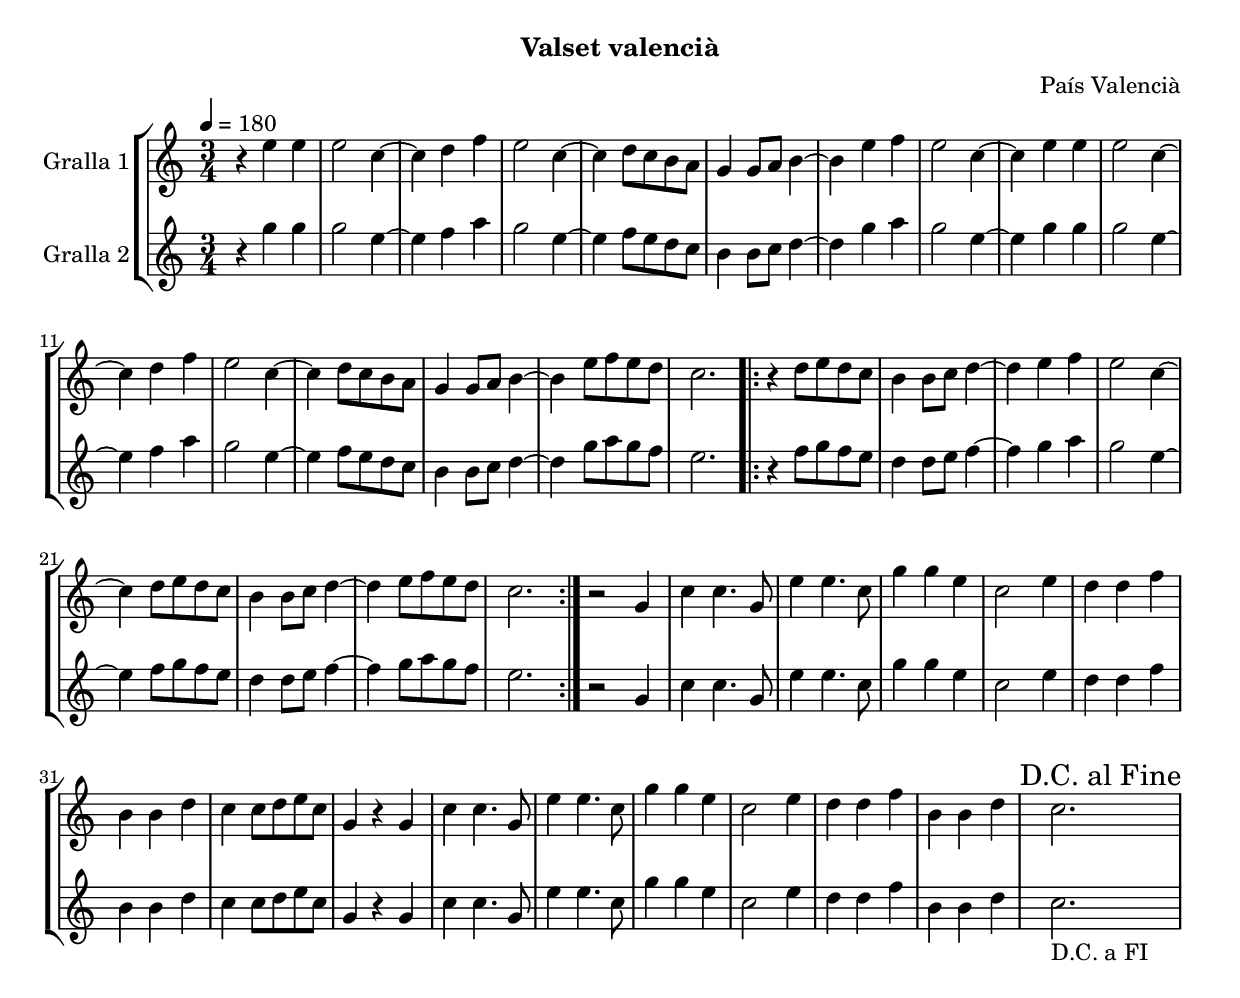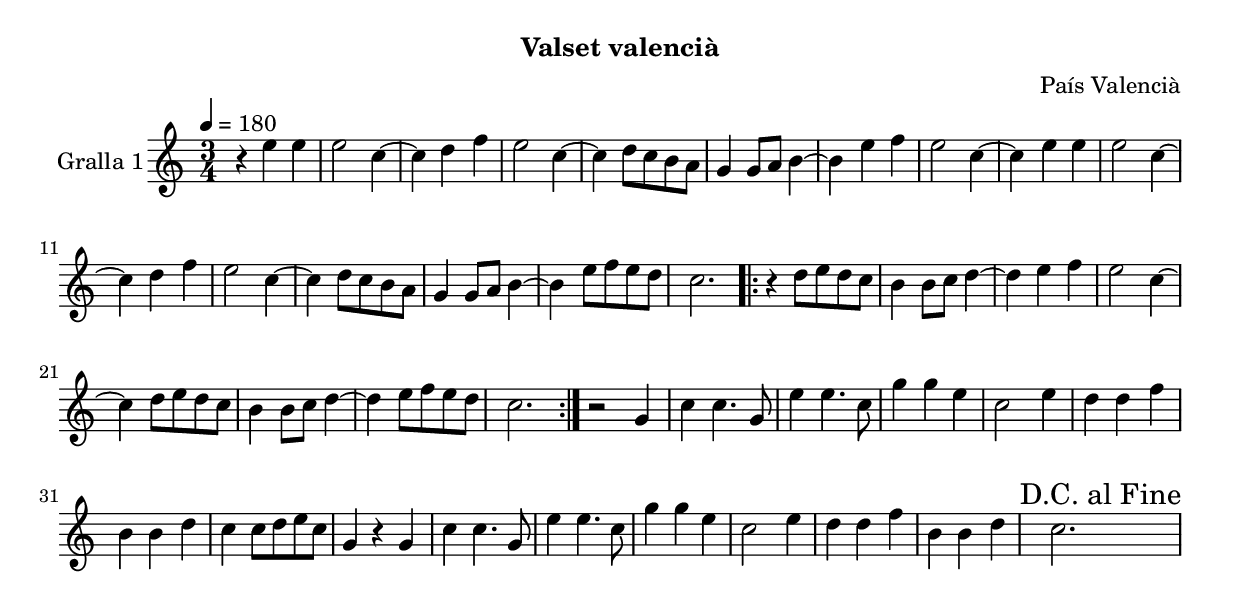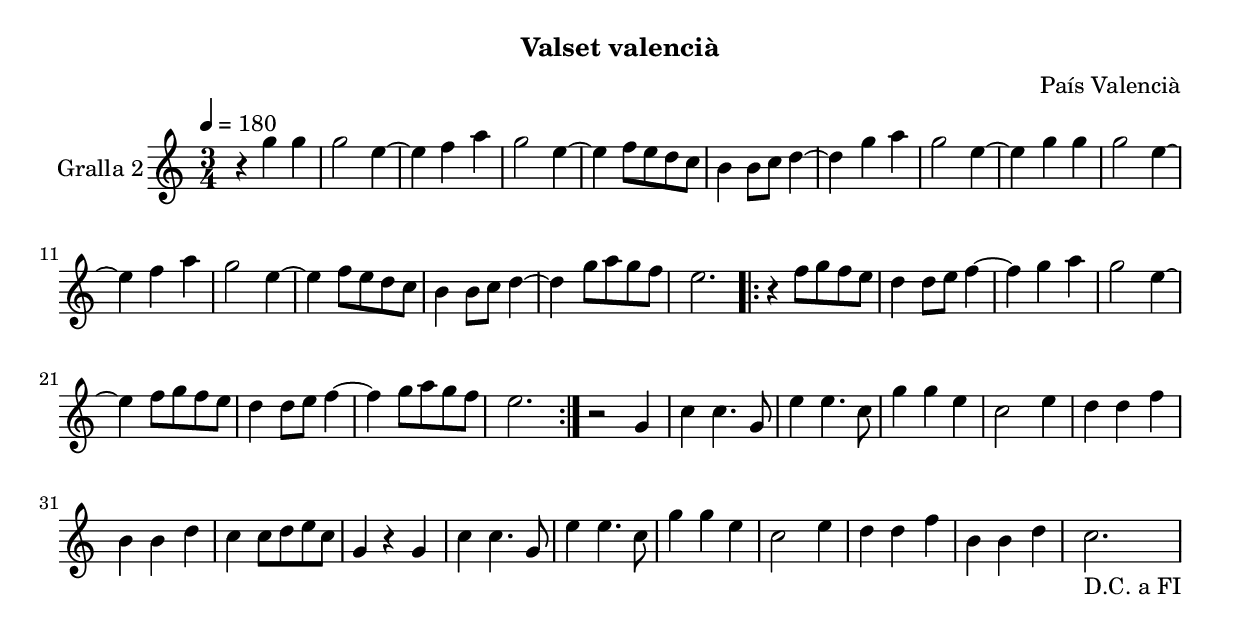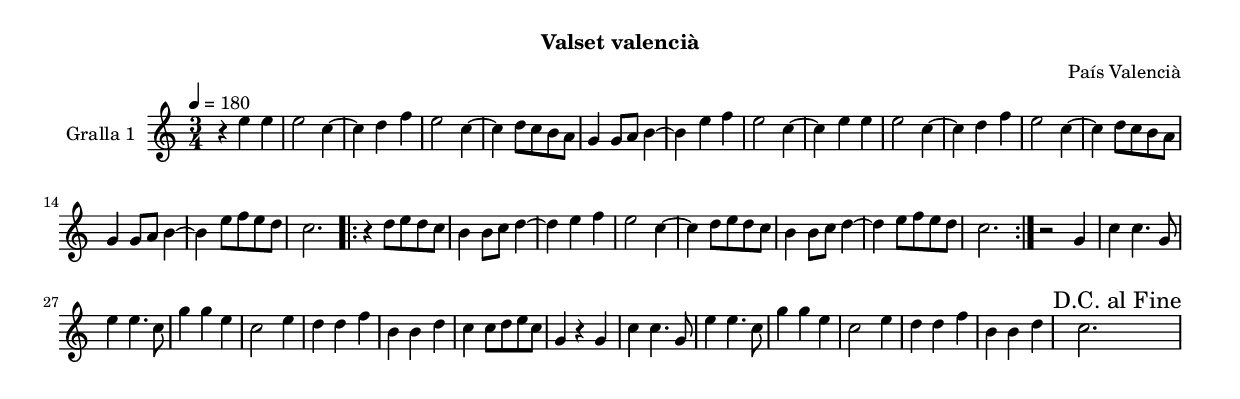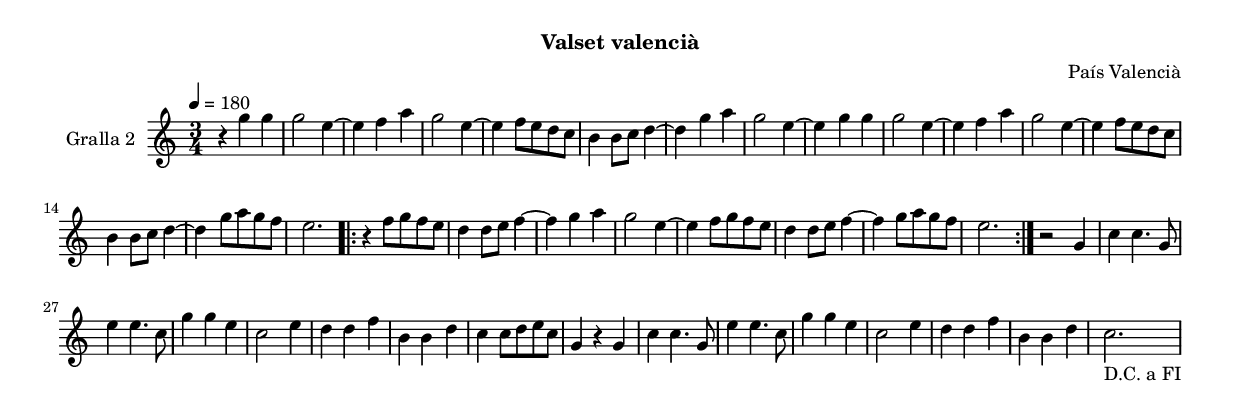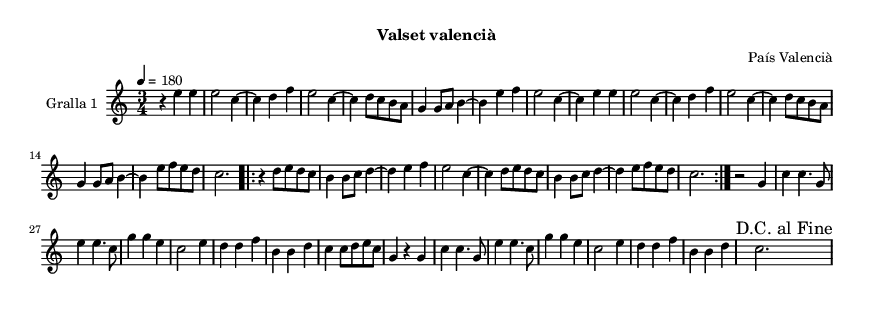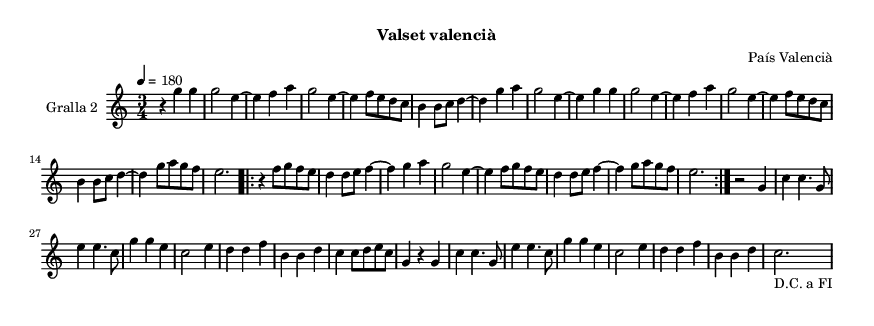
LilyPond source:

\version "2.16.0"

\header {
  dedication=""
  title="      "
  subtitle="Valset valencià"
  subsubtitle=""
  poet=""
  meter=""
  piece=""
  composer="País Valencià"
  arranger=""
  opus=""
  instrument=""
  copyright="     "
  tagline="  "
}

liniaroAa =
\relative e''
{
  \tempo 4=180
  \clef treble
  \key c \major
  \time 3/4
  r4 e e  |
  e2 c4 ~  |
  c4 d f  |
  e2 c4 ~  |
  %05
  c4 d8 c b a  |
  g4 g8 a b4 ~  |
  b4 e f  |
  e2 c4 ~  |
  c4 e e  |
  %10
  e2 c4 ~  |
  c4 d f  |
  e2 c4 ~  |
  c4 d8 c b a  |
  g4 g8 a b4 ~  |
  %15
  b4 e8 f e d  |
  c2.  |
  \repeat volta 2 { r4 d8 e d c  |
  b4 b8 c d4 ~  |
  d4 e f  |
  %20
  e2 c4 ~  |
  c4 d8 e d c  |
  b4 b8 c d4 ~  |
  d4 e8 f e d  |
  c2.  | }
  %25
  r2 g4  |
  c4 c4. g8  |
  e'4 e4. c8  |
  g'4 g e  |
  c2 e4  |
  %30
  d4 d f  |
  b,4 b d  |
  c4 c8 d e c  |
  g4 r g  |
  c4 c4. g8  |
  %35
  e'4 e4. c8  |
  g'4 g e  |
  c2 e4  |
  d4 d f  |
  b,4 b d  |
  %40
  \mark "D.C. al Fine" c2.  |
}

liniaroAb =
\relative g''
{
  \tempo 4=180
  \clef treble
  \key c \major
  \time 3/4
  r4 g g  |
  g2 e4 ~  |
  e4 f a  |
  g2 e4 ~  |
  %05
  e4 f8 e d c  |
  b4 b8 c d4 ~  |
  d4 g a  |
  g2 e4 ~  |
  e4 g g  |
  %10
  g2 e4 ~  |
  e4 f a  |
  g2 e4 ~  |
  e4 f8 e d c  |
  b4 b8 c d4 ~  |
  %15
  d4 g8 a g f  |
  e2.  |
  \repeat volta 2 { r4 f8 g f e  |
  d4 d8 e f4 ~  |
  f4 g a  |
  %20
  g2 e4 ~  |
  e4 f8 g f e  |
  d4 d8 e f4 ~  |
  f4 g8 a g f  |
  e2.  | }
  %25
  r2 g,4  |
  c4 c4. g8  |
  e'4 e4. c8  |
  g'4 g e  |
  c2 e4  |
  %30
  d4 d f  |
  b,4 b d  |
  c4 c8 d e c  |
  g4 r g  |
  c4 c4. g8  |
  %35
  e'4 e4. c8  |
  g'4 g e  |
  c2 e4  |
  d4 d f  |
  b,4 b d  |
  %40
  c2. _"D.C. a FI"  |
}

\book {

\paper {
  print-page-number = false
  #(set-paper-size "a4")
  #(layout-set-staff-size 20)
}

\bookpart {
  \score {
    \new StaffGroup {
      \override Score.RehearsalMark #'self-alignment-X = #LEFT
      <<
        \new Staff \with {instrumentName = #"Gralla 1" } \liniaroAa
        \new Staff \with {instrumentName = #"Gralla 2" } \liniaroAb
      >>
    }
    \layout {}
  }\score { \unfoldRepeats
    \new StaffGroup {
      \override Score.RehearsalMark #'self-alignment-X = #LEFT
      <<
        \new Staff \with {instrumentName = #"Gralla 1" } \liniaroAa
        \new Staff \with {instrumentName = #"Gralla 2" } \liniaroAb
      >>
    }
    \midi {}
  }
}

\bookpart {
  \header {}
  \score {
    \new StaffGroup {
      \override Score.RehearsalMark #'self-alignment-X = #LEFT
      <<
        \new Staff \with {instrumentName = #"Gralla 1" } \liniaroAa
      >>
    }
    \layout {}
  }\score { \unfoldRepeats
    \new StaffGroup {
      \override Score.RehearsalMark #'self-alignment-X = #LEFT
      <<
        \new Staff \with {instrumentName = #"Gralla 1" } \liniaroAa
      >>
    }
    \midi {}
  }
}

\bookpart {
  \header {}
  \score {
    \new StaffGroup {
      \override Score.RehearsalMark #'self-alignment-X = #LEFT
      <<
        \new Staff \with {instrumentName = #"Gralla 2" } \liniaroAb
      >>
    }
    \layout {}
  }\score { \unfoldRepeats
    \new StaffGroup {
      \override Score.RehearsalMark #'self-alignment-X = #LEFT
      <<
        \new Staff \with {instrumentName = #"Gralla 2" } \liniaroAb
      >>
    }
    \midi {}
  }
}

}

\book {

\paper {
  print-page-number = false
  #(set-paper-size "a5landscape")
  #(layout-set-staff-size 16)
  #(define output-suffix "a5")
}

\bookpart {
  \header {}
  \score {
    \new StaffGroup {
      \override Score.RehearsalMark #'self-alignment-X = #LEFT
      <<
        \new Staff \with {instrumentName = #"Gralla 1" } \liniaroAa
      >>
    }
    \layout {}
  }
}

\bookpart {
  \header {}
  \score {
    \new StaffGroup {
      \override Score.RehearsalMark #'self-alignment-X = #LEFT
      <<
        \new Staff \with {instrumentName = #"Gralla 2" } \liniaroAb
      >>
    }
    \layout {}
  }
}

}

\book {

\paper {
  print-page-number = false
  #(set-paper-size "a6landscape")
  #(layout-set-staff-size 12)
  #(define output-suffix "a6")
}

\bookpart {
  \header {}
  \score {
    \new StaffGroup {
      \override Score.RehearsalMark #'self-alignment-X = #LEFT
      <<
        \new Staff \with {instrumentName = #"Gralla 1" } \liniaroAa
      >>
    }
    \layout {}
  }
}

\bookpart {
  \header {}
  \score {
    \new StaffGroup {
      \override Score.RehearsalMark #'self-alignment-X = #LEFT
      <<
        \new Staff \with {instrumentName = #"Gralla 2" } \liniaroAb
      >>
    }
    \layout {}
  }
}

}

